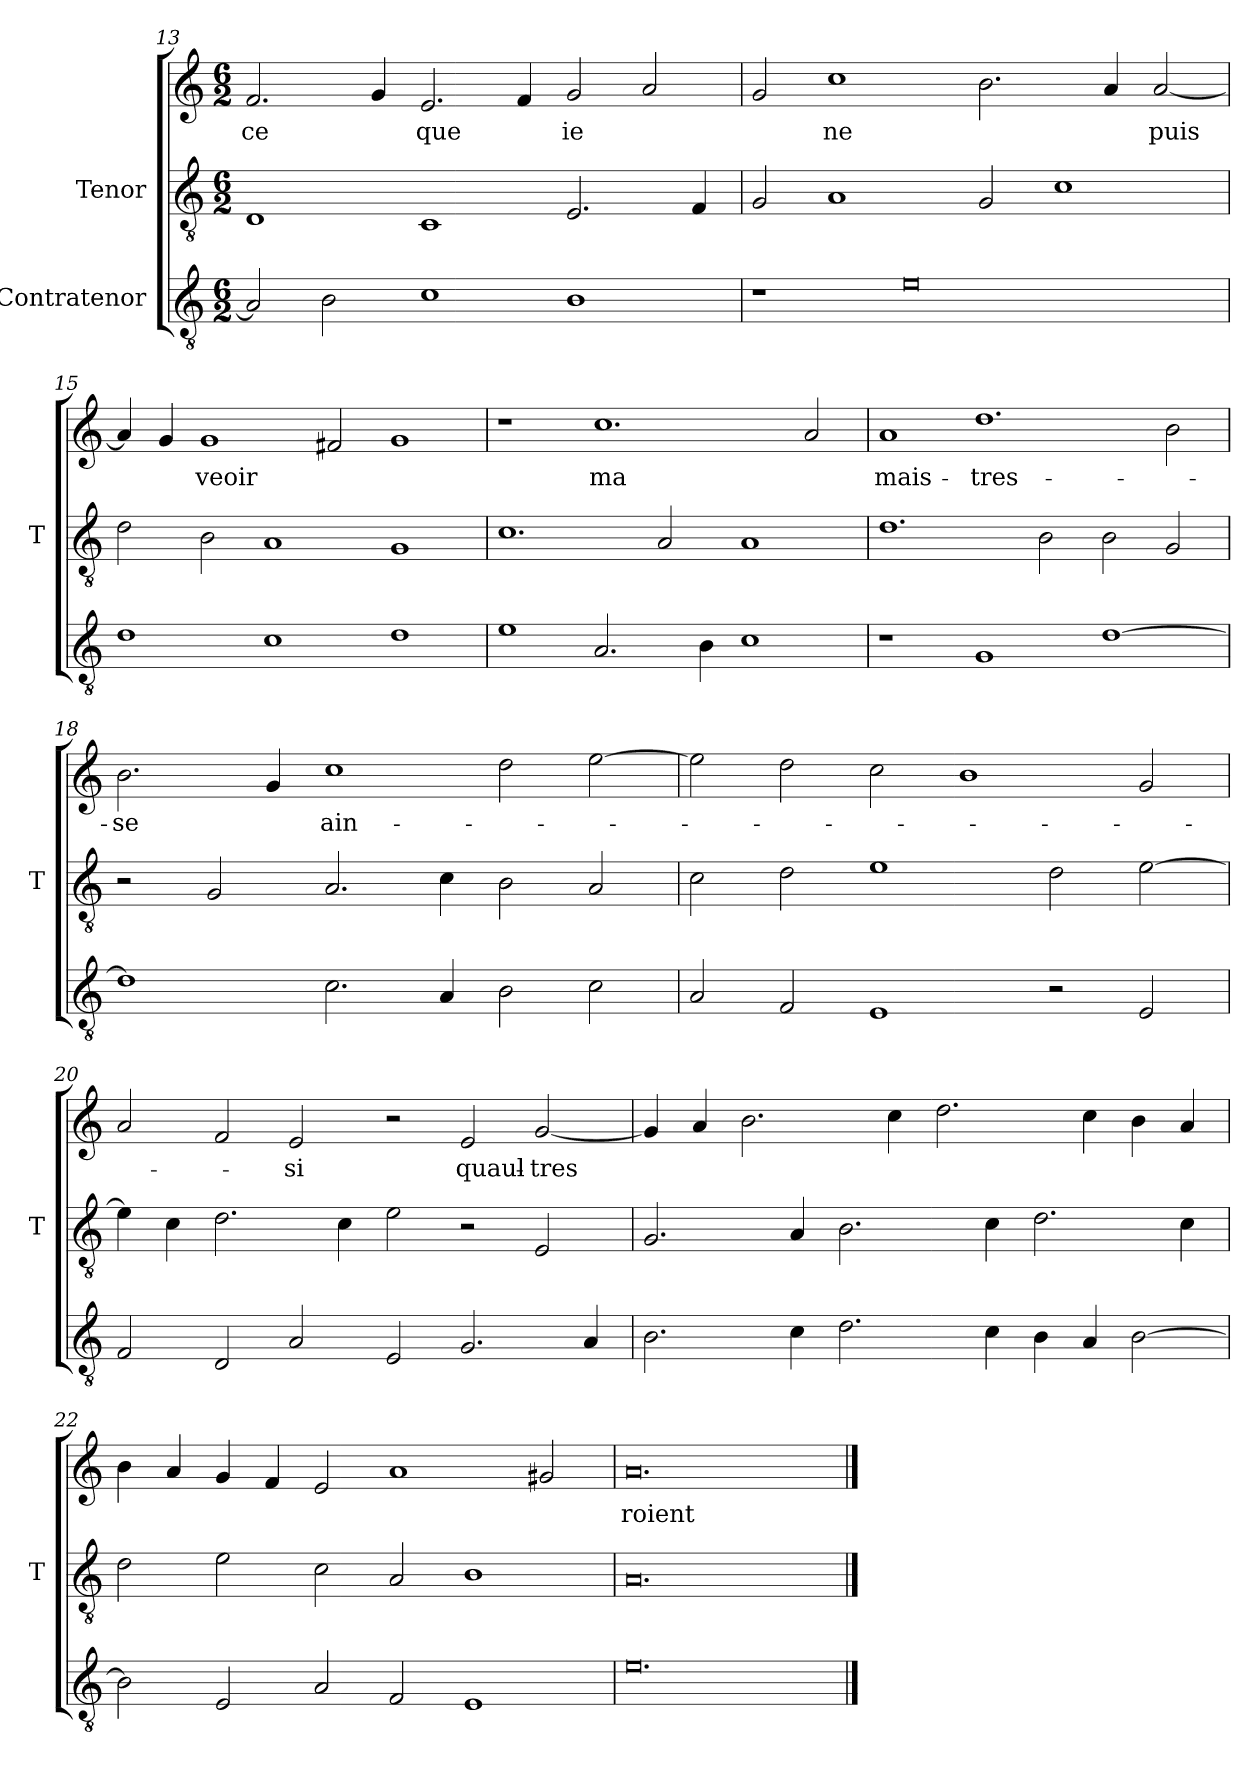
**kern	**kern	**kern	**text
*part3	*part2	*part1	*part1
*staff3	*staff2	*staff1	*staff1
*I"Contratenor	*I"Tenor	*	*
*	*I'T	*	*
*clefGv2	*clefGv2	*clefG2	*
*M6/2	*M6/2	*M6/2	*
=13	=13	=13	=13
2A]	1D	2.f	-ce
2B	.	.	.
.	.	4g	.
1c	1C	2.e	-que
.	.	4f	.
1B	2.E	2g	-ie
.	.	2a	.
.	4F	.	.
=14	=14	=14	=14
1r	2G	2g	.
.	1A	1cc	-ne
0e	.	.	.
.	2G	2.b	.
.	1c	.	.
.	.	4a	.
.	.	[2a	-puis
=15	=15	=15	=15
1d	2d	4a]	.
.	.	4g	.
.	2B	1g	-veoir
1c	1A	.	.
.	.	2f#X	.
1d	1G	1g	.
=16	=16	=16	=16
1e	1.c	1r	.
2.A	.	1.cc	-ma
.	2A	.	.
4B	.	.	.
1c	1A	.	.
.	.	2a	.
=17	=17	=17	=17
1r	1.d	1a	mais-
1G	.	1.dd	-tres-
.	2B	.	.
[1d	2B	.	.
.	2G	2b	.
=18	=18	=18	=18
1d]	2r	2.b	-se
.	2G	.	.
.	.	4g	.
2.c	2.A	1cc	ain-
4A	4c	.	.
2B	2B	2dd	.
2c	2A	[2ee	.
=19	=19	=19	=19
2A	2c	2ee]	.
2F	2d	2dd	.
1E	1e	2cc	.
.	.	1b	.
2r	2d	.	.
2E	[2e	2g	.
=20	=20	=20	=20
2F	4e]	2a	.
.	4c	.	.
2D	2.d	2f	.
2A	.	2e	-si
.	4c	.	.
2E	2e	2r	.
2.G	2r	2e	quaul-
.	2E	[2g	-tres
4A	.	.	.
=21	=21	=21	=21
2.B	2.G	4g]	.
.	.	4a	.
.	.	2.b	.
4c	4A	.	.
2.d	2.B	.	.
.	.	4cc	.
.	.	2.dd	.
4c	4c	.	.
4B	2.d	.	.
4A	.	4cc	.
[2B	.	4b	.
.	4c	4a	.
=22	=22	=22	=22
2B]	2d	4b	.
.	.	4a	.
2E	2e	4g	.
.	.	4f	.
2A	2c	2e	.
2F	2A	1a	.
1E	1B	.	.
.	.	2g#X	.
=23	=23	=23	=23
0.e	0.A	0.a	-roient
==	==	==	==
*-	*-	*-	*-
